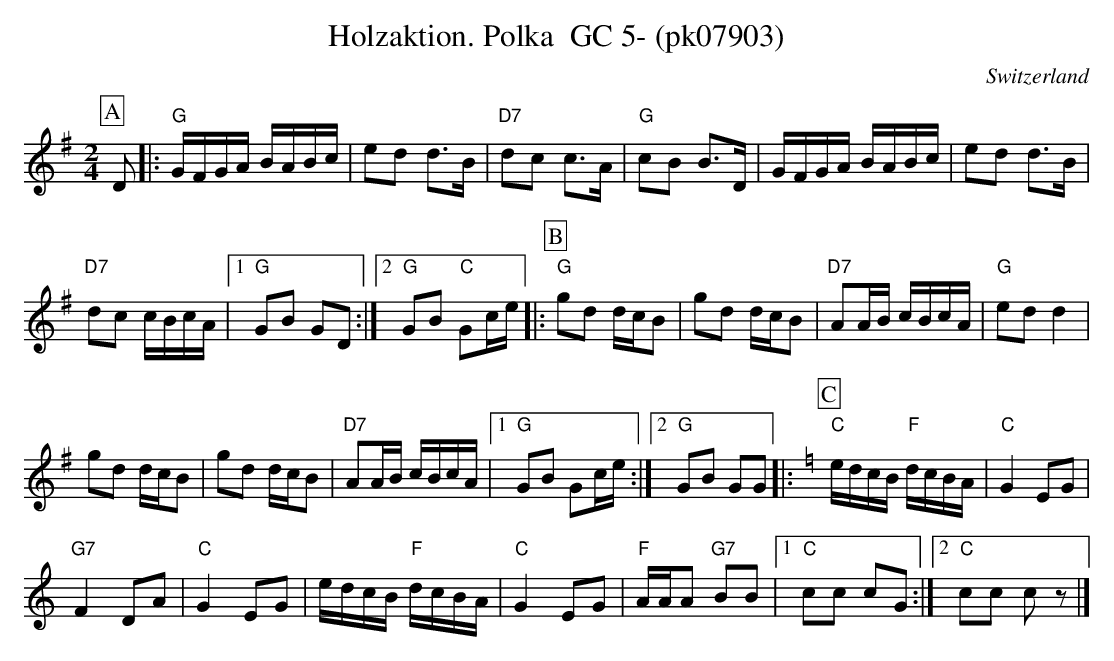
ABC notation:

X:1
T:Holzaktion. Polka  GC 5- (pk07903)
M:2/4
L:1/16
O:Switzerland
K:G major
[P:A] D2 |: "G"GFGA BABc | e2d2 d3B | "D7"d2c2 c3A | "G"c2B2 B3D | GFGA BABc | e2d2 d3B |
"D7"d2c2 cBcA |1 "G"G2B2 G2D2 :|2 "G"G2B2 "C"G2ce |: [P:B] "G"g2d2 dcB2 | g2d2 dcB2 | "D7"A2AB cBcA | "G"e2d2d4 |
g2d2 dcB2 | g2d2 dcB2 | "D7"A2AB cBcA |1 "G"G2B2 G2ce :|2 "G"G2B2 G2G2 |: [K:Cmaj] [P:C] "C"edcB "F"dcBA | "C"G4E2G2 |
"G7"F4D2A2 | "C"G4E2G2 | edcB "F"dcBA | "C"G4 E2G2 | "F"AAA2 "G7"B2B2 |1 "C"c2c2 c2G2 :|2 "C"c2c2 c2z2 |]
